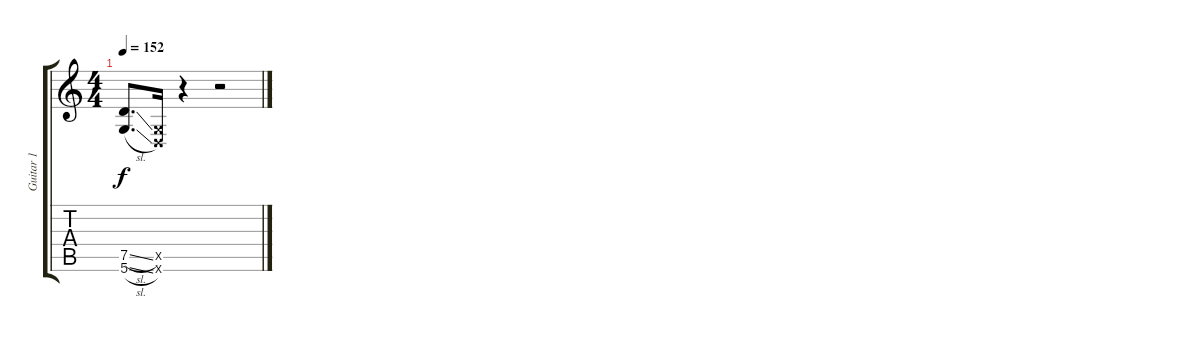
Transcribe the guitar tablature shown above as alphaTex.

\track ("Guitar 1" "Guitar 1") {instrument distortionguitar}
\staff {score tabs}
\tuning (D4 A3 F3 C3 G2 D2) {hide}
\ts (4 4)
\tempo 152
\clef g2
\ks c
(7.5{sl} 5.6{sl}).8{d dy f} (0.5{x} 0.6{x}).16 r.4 r.2
